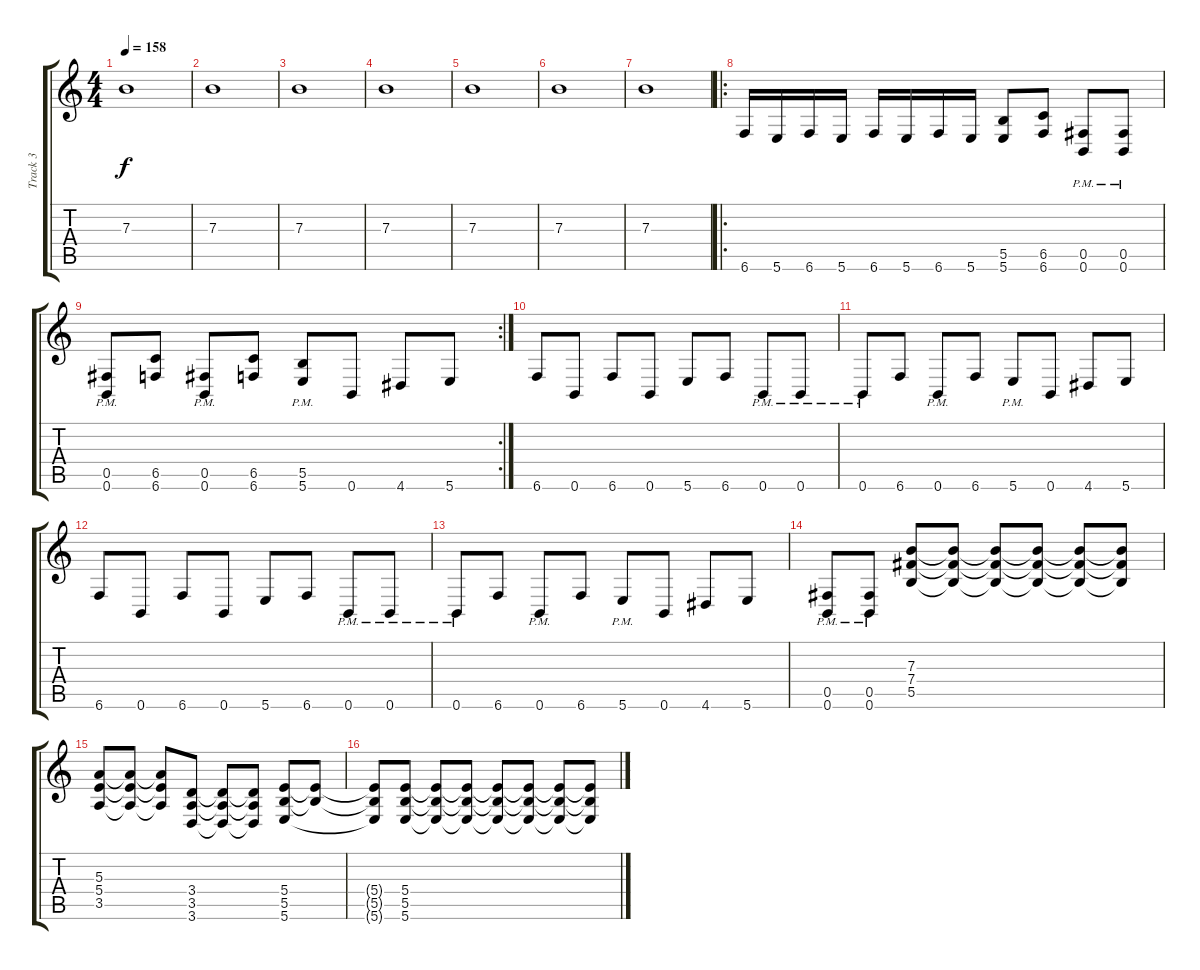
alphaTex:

\track ("Track 3" "Track 3") {instrument distortionguitar}
\staff {score tabs}
\tuning (Db4 Ab3 E3 B2 Gb2 B1) {hide}
\ts (4 4)
\tempo 158
\clef g2
\ks c
7.3.1{dy f} |
7.3.1 |
7.3.1 |
7.3.1 |
7.3.1 |
7.3.1 |
7.3.1 |
\ro
6.6.16 5.6.16 6.6.16 5.6.16 6.6.16 5.6.16 6.6.16 5.6.16 (5.5 5.6).8 (6.5 6.6).8 (0.5{pm} 0.6{pm}).8 (0.5{pm} 0.6{pm}).8 |
\rc 2
(0.5{pm} 0.6{pm}).8 (6.5 6.6).8 (0.5{pm} 0.6{pm}).8 (6.5 6.6).8 (5.5 5.6{pm}).8 0.6.8 4.6.8 5.6.8 |
6.6.8 0.6.8 6.6.8 0.6.8 5.6.8 6.6.8 0.6{pm}.8 0.6{pm}.8 |
0.6{pm}.8 6.6.8 0.6{pm}.8 6.6.8 5.6{pm}.8 0.6.8 4.6.8 5.6.8 |
6.6.8 0.6.8 6.6.8 0.6.8 5.6.8 6.6.8 0.6{pm}.8 0.6{pm}.8 |
0.6{pm}.8 6.6.8 0.6{pm}.8 6.6.8 5.6{pm}.8 0.6.8 4.6.8 5.6.8 |
(0.5{pm} 0.6{pm}).8 (0.5{pm} 0.6{pm}).8 (7.3 7.4 5.5).8 (7.3{t} 7.4{t} 5.5{t}).8 (7.3{t} 7.4{t} 5.5{t}).8 (7.3{t} 7.4{t} 5.5{t}).8 (7.3{t} 7.4{t} 5.5{t}).8 (7.3{t} 7.4{t} 5.5{t}).8 |
(5.3 5.4 3.5).8 (5.3{t} 5.4{t} 3.5{t}).8 (5.3{t} 5.4{t} 3.5{t}).8 (3.4 3.5 3.6).8 (3.4{t} 3.5{t} 3.6{t}).8 (3.4{t} 3.5{t} 3.6{t}).8 (5.4 5.5 5.6).8 (5.4{t} 5.5{t}).8 |
(5.4{t} 5.5{t} 5.6{t}).8 (5.4 5.5 5.6).8 (5.4{t} 5.5{t} 5.6{t}).8 (5.4{t} 5.5{t} 5.6{t}).8 (5.4{t} 5.5{t} 5.6{t}).8 (5.4{t} 5.5{t} 5.6{t}).8 (5.4{t} 5.5{t} 5.6{t}).8 (5.4{t} 5.5{t} 5.6{t}).8
